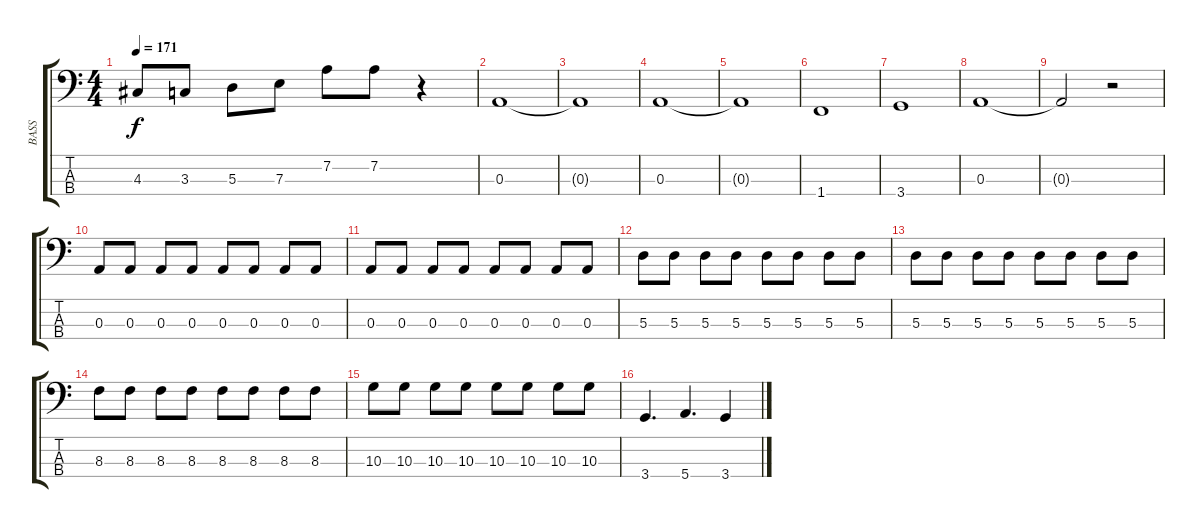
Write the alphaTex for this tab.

\track ("BASS" "BASS") {instrument electricbassfinger}
\staff {score tabs}
\tuning (G2 D2 A1 E1) {hide}
\ts (4 4)
\tempo 171
\clef f4
\ks c
4.3{t}.8{dy f} 3.3.8 5.3.8 7.3.8 7.2.8 7.2.8 r.4 |
0.3.1 |
0.3{t}.1 |
0.3.1 |
0.3{t}.1 |
1.4.1 |
3.4.1 |
0.3.1 |
0.3{t}.2 r.2 |
0.3.8 0.3.8 0.3.8 0.3.8 0.3.8 0.3.8 0.3.8 0.3.8 |
0.3.8 0.3.8 0.3.8 0.3.8 0.3.8 0.3.8 0.3.8 0.3.8 |
5.3.8 5.3.8 5.3.8 5.3.8 5.3.8 5.3.8 5.3.8 5.3.8 |
5.3.8 5.3.8 5.3.8 5.3.8 5.3.8 5.3.8 5.3.8 5.3.8 |
8.3.8 8.3.8 8.3.8 8.3.8 8.3.8 8.3.8 8.3.8 8.3.8 |
10.3.8 10.3.8 10.3.8 10.3.8 10.3.8 10.3.8 10.3.8 10.3.8 |
3.4.4{d} 5.4.4{d} 3.4.4
